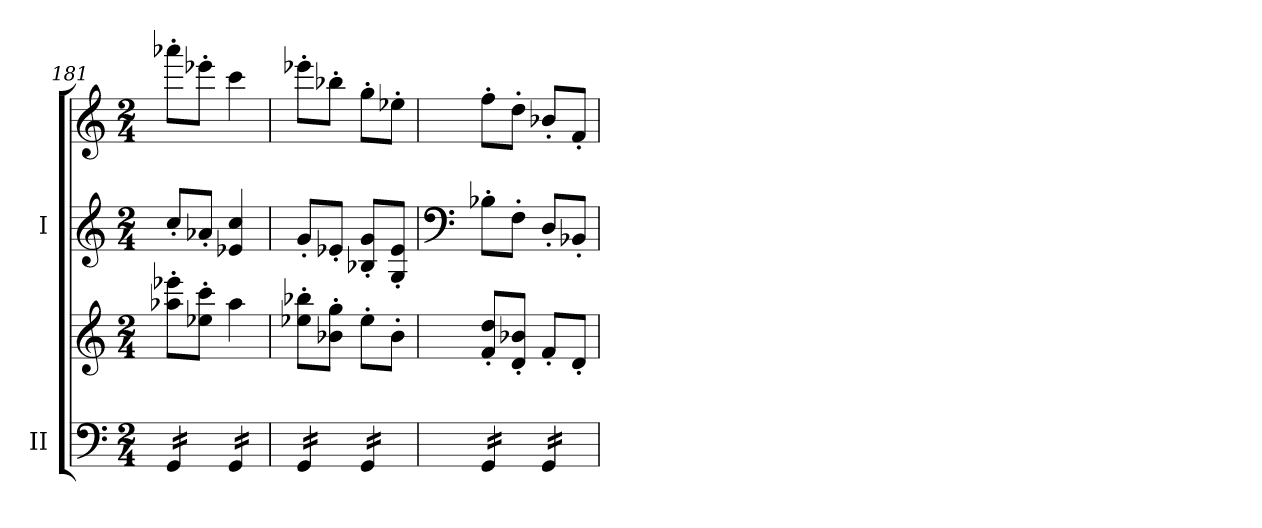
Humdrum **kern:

**kern	**kern	**dynam	**kern	**kern	**dynam
*part2	*part2	*part2	*part1	*part1	*part1
*staff4	*staff3	*staff3/4	*staff2	*staff1	*staff1/2
*I"II	*	*	*I"I	*	*
*I'II	*	*	*I'I	*	*
*clefF4	*clefG2	*	*clefG2	*clefG2	*
*k[]	*k[]	*	*k[]	*k[]	*
*M2/4	*M2/4	*	*M2/4	*M2/4	*
=181	=181	=181	=181	=181	=181
!	!	!LO:DY:b	!	!	!LO:DY:b
*tremolo	*	*	*	*	*
16GG/LL	8aa-X\' 8eee-X\'L	other-dynamics	8cc'/L	8aaa-X'\L	other-dynamics
16GG/	.	.	.	.	.
16GG/	8ee-X\' 8ccc\'J	.	8a-X'/J	8eee-X'\J	.
16GG/JJ	.	.	.	.	.
16GG/LL	4aa-\	.	4e-X/ 4cc/	4ccc\	.
16GG/	.	.	.	.	.
16GG/	.	.	.	.	.
16GG/JJ	.	.	.	.	.
=182	=182	=182	=182	=182	=182
16GG/LL	8ee-X\' 8bb-X\'L	.	8g'/L	8eee-X'\L	.
16GG/	.	.	.	.	.
16GG/	8b-X\' 8gg\'J	.	8e-X'/J	8bb-X'\J	.
16GG/JJ	.	.	.	.	.
16GG/LL	8ee-'\L	.	8B-X/' 8g/'L	8gg'\L	.
16GG/	.	.	.	.	.
16GG/	8b-'\J	.	8G/' 8e-/'J	8ee-X'\J	.
16GG/JJ	.	.	.	.	.
!!LO:LB:g=z
=183	=183	=183	=183	=183	=183
*	*	*	*clefF4	*	*
16GG/LL	8f/' 8dd/'L	.	8B-X'\L	8ff'\L	.
16GG/	.	.	.	.	.
16GG/	8d/' 8b-X/'J	.	8F'\J	8dd'\J	.
16GG/JJ	.	.	.	.	.
16GG/LL	8f'/L	.	8D'/L	8b-X'/L	.
16GG/	.	.	.	.	.
16GG/	8d'/J	.	8BB-X'/J	8f'/J	.
16GG/JJ	.	.	.	.	.
*Xtremolo	*	*	*	*	*
=	=	=	=	=	=
*-	*-	*-	*-	*-	*-
